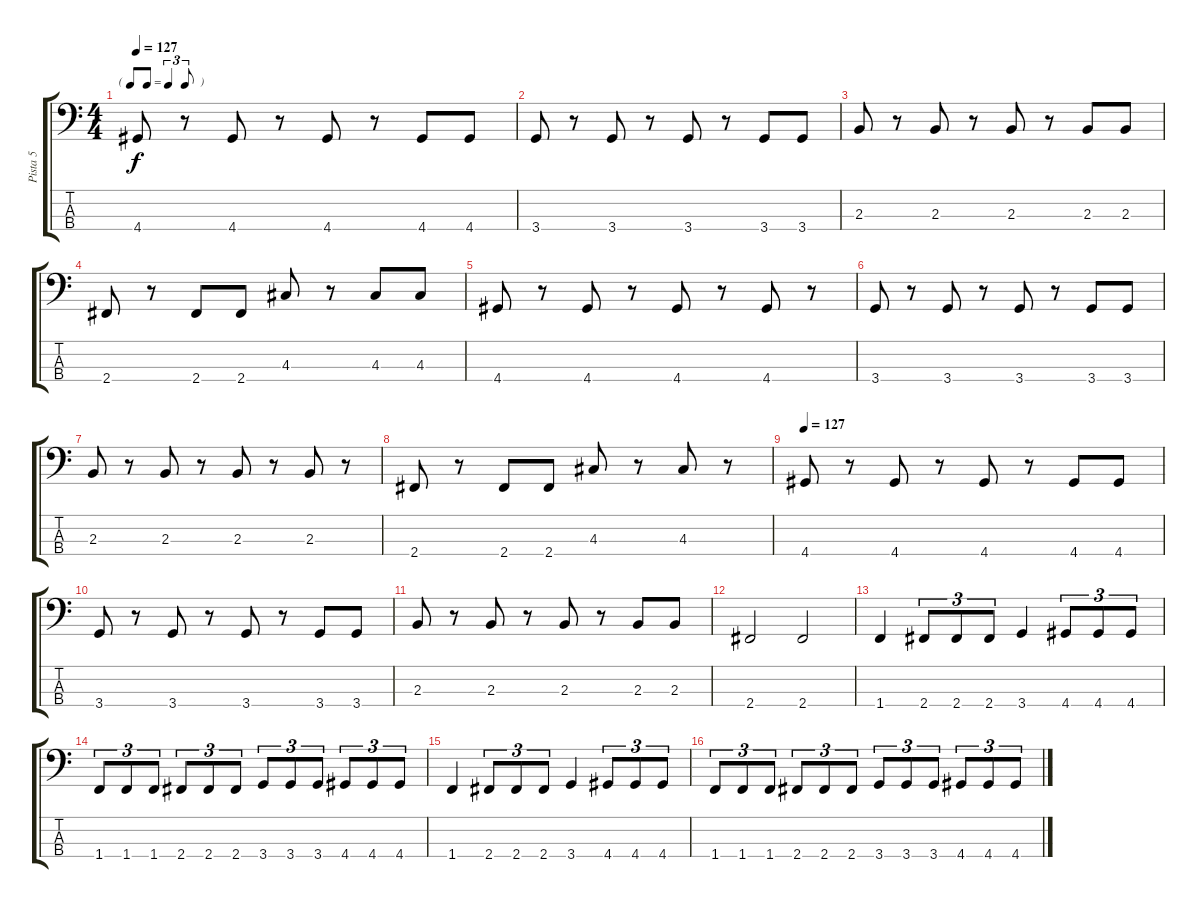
\track ("Pista 5" "Pista 5") {instrument electricbassfinger}
\staff {score tabs}
\tuning (G2 D2 A1 E1) {hide}
\ts (4 4)
\tf triplet8th
\tempo 127
\clef f4
\ks c
4.4.8{dy f} r.8 4.4.8 r.8 4.4.8 r.8 4.4.8 4.4.8 |
3.4.8 r.8 3.4.8 r.8 3.4.8 r.8 3.4.8 3.4.8 |
2.3.8 r.8 2.3.8 r.8 2.3.8 r.8 2.3.8 2.3.8 |
2.4.8 r.8 2.4.8 2.4.8 4.3.8 r.8 4.3.8 4.3.8 |
4.4.8 r.8 4.4.8 r.8 4.4.8 r.8 4.4.8 r.8 |
3.4.8 r.8 3.4.8 r.8 3.4.8 r.8 3.4.8 3.4.8 |
2.3.8 r.8 2.3.8 r.8 2.3.8 r.8 2.3.8 r.8 |
2.4.8 r.8 2.4.8 2.4.8 4.3.8 r.8 4.3.8 r.8 |
\tempo 127
4.4.8 r.8 4.4.8 r.8 4.4.8 r.8 4.4.8 4.4.8 |
3.4.8 r.8 3.4.8 r.8 3.4.8 r.8 3.4.8 3.4.8 |
2.3.8 r.8 2.3.8 r.8 2.3.8 r.8 2.3.8 2.3.8 |
2.4.2 2.4.2 |
1.4.4 2.4.8{tu (3 2)} 2.4.8{tu (3 2)} 2.4.8{tu (3 2)} 3.4.4 4.4.8{tu (3 2)} 4.4.8{tu (3 2)} 4.4.8{tu (3 2)} |
1.4.8{tu (3 2)} 1.4.8{tu (3 2)} 1.4.8{tu (3 2)} 2.4.8{tu (3 2)} 2.4.8{tu (3 2)} 2.4.8{tu (3 2)} 3.4.8{tu (3 2)} 3.4.8{tu (3 2)} 3.4.8{tu (3 2)} 4.4.8{tu (3 2)} 4.4.8{tu (3 2)} 4.4.8{tu (3 2)} |
1.4.4 2.4.8{tu (3 2)} 2.4.8{tu (3 2)} 2.4.8{tu (3 2)} 3.4.4 4.4.8{tu (3 2)} 4.4.8{tu (3 2)} 4.4.8{tu (3 2)} |
1.4.8{tu (3 2)} 1.4.8{tu (3 2)} 1.4.8{tu (3 2)} 2.4.8{tu (3 2)} 2.4.8{tu (3 2)} 2.4.8{tu (3 2)} 3.4.8{tu (3 2)} 3.4.8{tu (3 2)} 3.4.8{tu (3 2)} 4.4.8{tu (3 2)} 4.4.8{tu (3 2)} 4.4.8{tu (3 2)}
